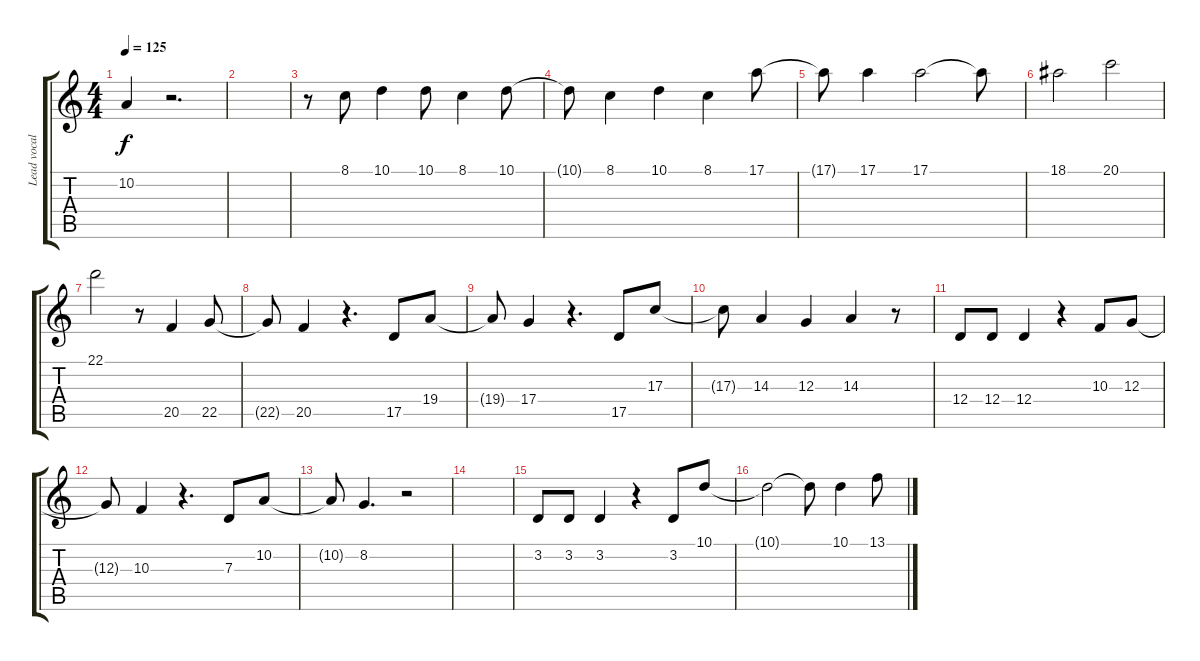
\track ("Lead vocals" "Lead vocal") {instrument clarinet}
\staff {score tabs}
\tuning (E4 B3 G3 D3 A2 E2) {hide}
\ts (4 4)
\tempo 125
\clef g2
\ks c
10.2{t}.4{dy f} r.2{d} |
|
r.8 8.1.8 10.1.4 10.1.8 8.1.4 10.1.8 |
10.1{t}.8 8.1.4 10.1.4 8.1.4 17.1.8 |
17.1{t}.8 17.1.4 17.1.2 17.1{t}.8 |
18.1.2 20.1.2 |
22.1.2 r.8 20.5.4 22.5.8 |
22.5{t}.8 20.5.4 r.4{d} 17.5.8 19.4.8 |
19.4{t}.8 17.4.4 r.4{d} 17.5.8 17.3.8 |
17.3{t}.8 14.3.4 12.3.4 14.3.4 r.8 |
12.4.8 12.4.8 12.4.4 r.4 10.3.8 12.3.8 |
12.3{t}.8 10.3.4 r.4{d} 7.3.8 10.2.8 |
10.2{t}.8 8.2.4{d} r.2 |
|
3.2.8 3.2.8 3.2.4 r.4 3.2.8 10.1.8 |
10.1{t}.2 10.1{t}.8 10.1.4 13.1.8
